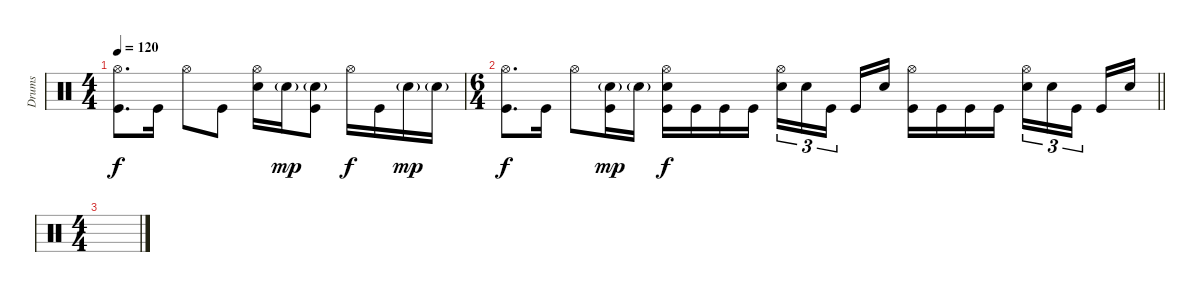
\track ("Drums" "Drums") {instrument percussion}
\staff
\articulation defaults
\ts (4 4)
\tempo 120
\clef neutral
\ks c
("Hi-Hat (open)" "Kick (hit)").8{d dy f} "Kick (hit)".16 "Hi-Hat (open)".8 "Kick (hit)".8 ("Hi-Hat (open)" "Electric Snare (hit)").16 "Electric Snare (hit)"{g}.16{dy mp} ("Electric Snare (hit)"{g} "Kick (hit)").8 "Hi-Hat (open)".16{dy f} "Kick (hit)".16 "Electric Snare (hit)"{g}.16{dy mp} "Electric Snare (hit)"{g}.16 |
\ts (6 4)
\barLineRight lightlight
("Hi-Hat (open)" "Kick (hit)").8{d dy f} "Kick (hit)".16 "Hi-Hat (open)".8 ("Electric Snare (hit)"{g} "Kick (hit)").16{dy mp} "Electric Snare (hit)"{g}.16 ("Hi-Hat (open)" "Electric Snare (hit)" "Kick (hit)").16{dy f} "Kick (hit)".16 "Kick (hit)".16 "Kick (hit)".16 ("Hi-Hat (open)" "Electric Snare (hit)").16{tu (3 2)} "Electric Snare (hit)".16{tu (3 2)} "Kick (hit)".16{tu (3 2) beam splitsecondary} "Kick (hit)".16 "Electric Snare (hit)".16 ("Hi-Hat (open)" "Kick (hit)").16 "Kick (hit)".16 "Kick (hit)".16 "Kick (hit)".16{beam splitsecondary} ("Hi-Hat (open)" "Electric Snare (hit)").16{tu (3 2)} "Electric Snare (hit)".16{tu (3 2)} "Kick (hit)".16{tu (3 2) beam splitsecondary} "Kick (hit)".16 "Electric Snare (hit)".16 |
\ts (4 4)
\section ("" "")
